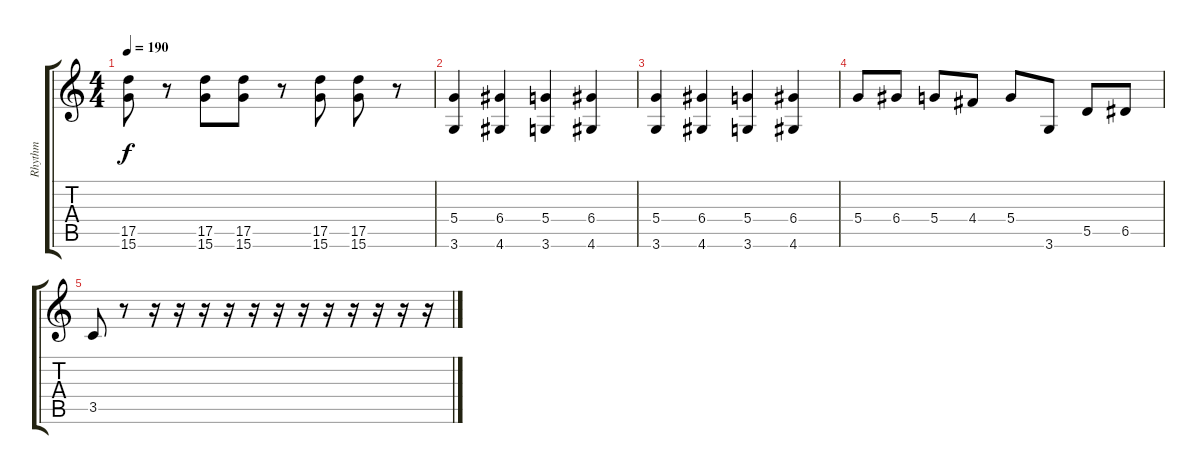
\track ("Rhythm" "Rhythm") {instrument distortionguitar}
\staff {score tabs}
\tuning (E4 B3 G3 D3 A2 E2) {hide}
\ts (4 4)
\tempo 190
\clef g2
\ks c
(17.5 15.6).8{dy f} r.8 (17.5 15.6).8 (17.5 15.6).8 r.8 (17.5 15.6).8 (17.5 15.6).8 r.8 |
(5.4 3.6).4 (6.4 4.6).4 (5.4 3.6).4 (6.4 4.6).4 |
(5.4 3.6).4 (6.4 4.6).4 (5.4 3.6).4 (6.4 4.6).4 |
5.4.8 6.4.8 5.4.8 4.4.8 5.4.8 3.6.8 5.5.8 6.5.8 |
3.5.8 r.8 r.16 r.16 r.16 r.16 r.16 r.16 r.16 r.16 r.16 r.16 r.16 r.16
